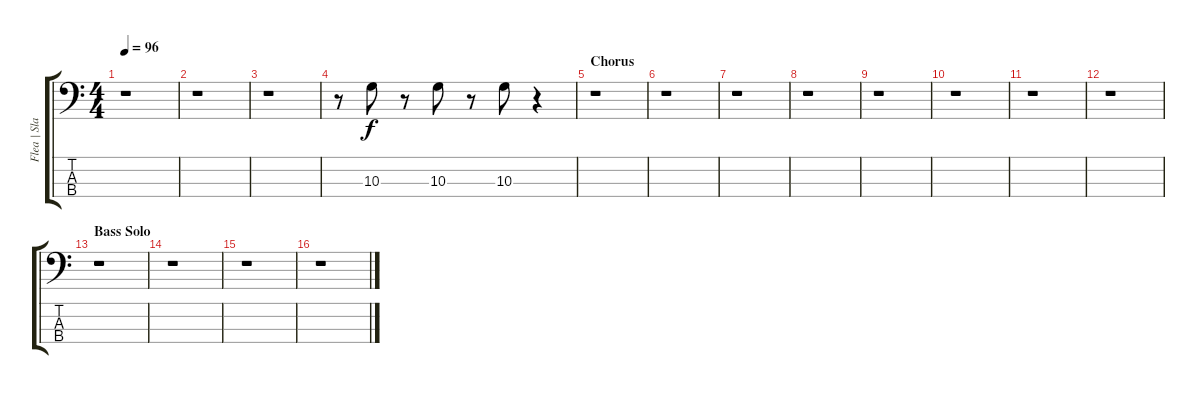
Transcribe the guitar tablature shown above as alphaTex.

\track ("Flea | Slap Bass" "Flea | Sla") {instrument slapbass1}
\staff {score tabs}
\tuning (G2 D2 A1 E1) {hide}
\ts (4 4)
\tempo 96
\clef f4
\ks c
r.1{dy f} |
r.1 |
r.1 |
r.8 10.3.8 r.8 10.3.8 r.8 10.3.8 r.4 |
\section ("" "Chorus")
r.1 |
r.1 |
r.1 |
r.1 |
r.1 |
r.1 |
r.1 |
r.1 |
\section ("" "Bass Solo")
r.1 |
r.1 |
r.1 |
r.1
